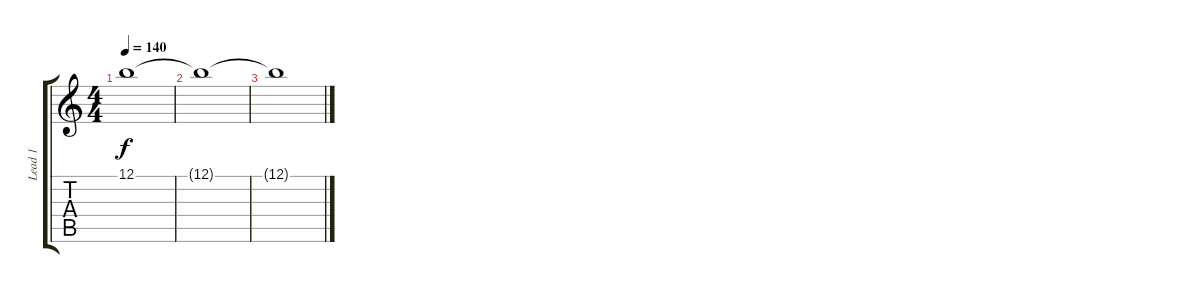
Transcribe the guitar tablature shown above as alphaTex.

\track ("Lead 1" "Lead 1") {instrument distortionguitar}
\staff {score tabs}
\tuning (B3 Gb3 D3 A2 E2 B1) {hide}
\ts (4 4)
\tempo 140
\clef g2
\ks c
12.1{t}.1{dy f} |
12.1{t}.1 |
12.1{t}.1
